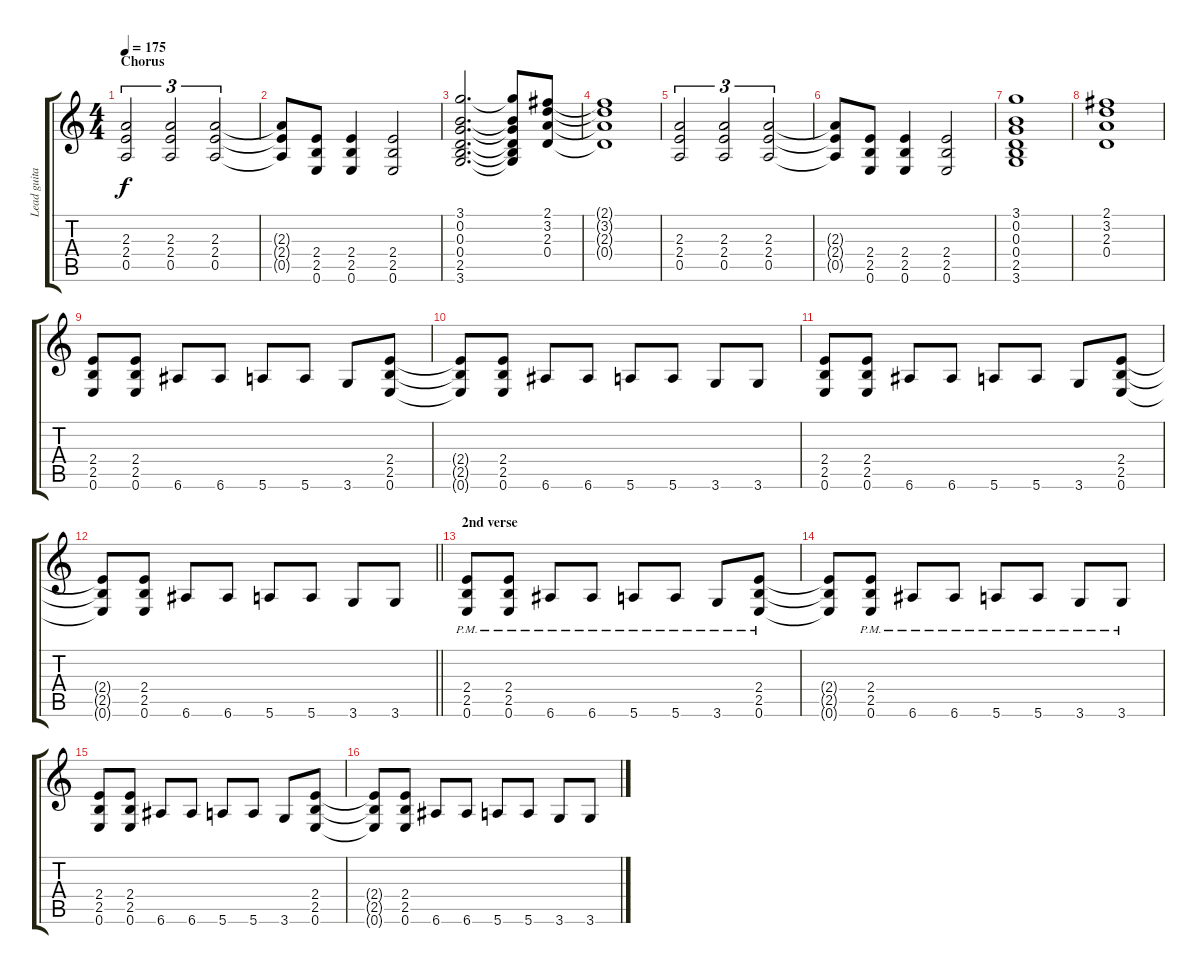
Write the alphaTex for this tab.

\track ("Lead guitar (Jacob Binzer)" "Lead guita") {instrument overdrivenguitar}
\staff {score tabs}
\tuning (E4 B3 G3 D3 A2 E2) {hide}
\ts (4 4)
\section ("" "Chorus")
\tempo 175
\clef g2
\ks c
(2.3 2.4 0.5).2{tu (3 2) dy f} (2.3 2.4 0.5).2{tu (3 2)} (2.3 2.4 0.5).2{tu (3 2)} |
(2.3{t} 2.4{t} 0.5{t}).8 (2.4 2.5 0.6).8 (2.4 2.5 0.6).4 (2.4 2.5 0.6).2 |
(3.1 0.2 0.3 0.4 2.5 3.6).2{d} (3.1{t} 0.2{t} 0.3{t} 0.4{t} 2.5{t} 3.6{t}).8 (2.1 3.2 2.3 0.4).8 |
(2.1{t} 3.2{t} 2.3{t} 0.4{t}).1 |
(2.3 2.4 0.5).2{tu (3 2)} (2.3 2.4 0.5).2{tu (3 2)} (2.3 2.4 0.5).2{tu (3 2)} |
(2.3{t} 2.4{t} 0.5{t}).8 (2.4 2.5 0.6).8 (2.4 2.5 0.6).4 (2.4 2.5 0.6).2 |
(3.1 0.2 0.3 0.4 2.5 3.6).1 |
(2.1 3.2 2.3 0.4).1 |
(2.4 2.5 0.6).8 (2.4 2.5 0.6).8 6.6.8 6.6.8 5.6.8 5.6.8 3.6.8 (2.4 2.5 0.6).8 |
(2.4{t} 2.5{t} 0.6{t}).8 (2.4 2.5 0.6).8 6.6.8 6.6.8 5.6.8 5.6.8 3.6.8 3.6.8 |
(2.4 2.5 0.6).8 (2.4 2.5 0.6).8 6.6.8 6.6.8 5.6.8 5.6.8 3.6.8 (2.4 2.5 0.6).8 |
\barLineRight lightlight
(2.4{t} 2.5{t} 0.6{t}).8 (2.4 2.5 0.6).8 6.6.8 6.6.8 5.6.8 5.6.8 3.6.8 3.6.8 |
\section ("" "2nd verse")
(2.4{pm} 2.5{pm} 0.6{pm}).8 (2.4{pm} 2.5{pm} 0.6{pm}).8 6.6{pm}.8 6.6{pm}.8 5.6{pm}.8 5.6{pm}.8 3.6{pm}.8 (2.4{pm} 2.5{pm} 0.6{pm}).8 |
(2.4{t} 2.5{t} 0.6{t}).8 (2.4{pm} 2.5{pm} 0.6{pm}).8 6.6{pm}.8 6.6{pm}.8 5.6{pm}.8 5.6{pm}.8 3.6{pm}.8 3.6{pm}.8 |
(2.4 2.5 0.6).8 (2.4 2.5 0.6).8 6.6.8 6.6.8 5.6.8 5.6.8 3.6.8 (2.4 2.5 0.6).8 |
(2.4{t} 2.5{t} 0.6{t}).8 (2.4 2.5 0.6).8 6.6.8 6.6.8 5.6.8 5.6.8 3.6.8 3.6.8
